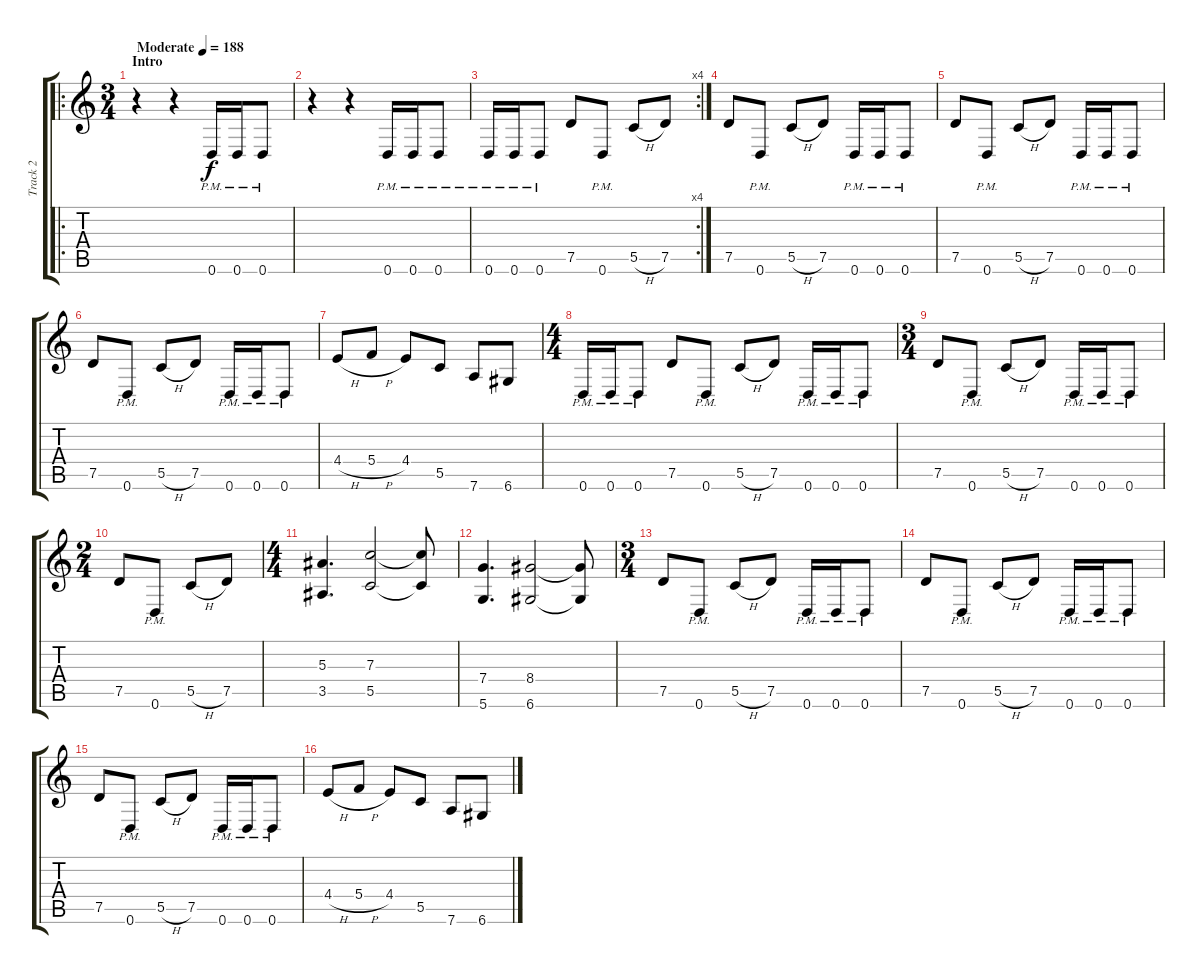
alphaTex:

\track ("Track 2" "Track 2") {instrument distortionguitar}
\staff {score tabs}
\tuning (D4 A3 F3 C3 G2 D2) {hide}
\ro
\ts (3 4)
\section ("" "Intro")
\tempo (188 "Moderate")
\clef g2
\ks c
r.4{dy f instrument distortionguitar} r.4 0.6{pm}.16 0.6{pm}.16 0.6{pm}.8 |
r.4 r.4 0.6{pm}.16 0.6{pm}.16 0.6{pm}.8 |
\rc 4
0.6{pm}.16 0.6{pm}.16 0.6{pm}.8 7.5.8 0.6{pm}.8 5.5{h}.8 7.5.8 |
7.5.8 0.6{pm}.8 5.5{h}.8 7.5.8 0.6{pm}.16 0.6{pm}.16 0.6{pm}.8 |
7.5.8 0.6{pm}.8 5.5{h}.8 7.5.8 0.6{pm}.16 0.6{pm}.16 0.6{pm}.8 |
7.5.8 0.6{pm}.8 5.5{h}.8 7.5.8 0.6{pm}.16 0.6{pm}.16 0.6{pm}.8 |
4.4{h}.8 5.4{h}.8 4.4.8 5.5.8 7.6.8 6.6.8 |
\ts (4 4)
0.6{pm}.16 0.6{pm}.16 0.6{pm}.8 7.5.8 0.6{pm}.8 5.5{h}.8 7.5.8 0.6{pm}.16 0.6{pm}.16 0.6{pm}.8 |
\ts (3 4)
7.5.8 0.6{pm}.8 5.5{h}.8 7.5.8 0.6{pm}.16 0.6{pm}.16 0.6{pm}.8 |
\ts (2 4)
7.5.8 0.6{pm}.8 5.5{h}.8 7.5.8 |
\ts (4 4)
(5.3 3.5).4{d} (7.3 5.5).2 (7.3{t} 5.5{t}).8 |
(7.4 5.6).4{d} (8.4 6.6).2 (8.4{t} 6.6{t}).8 |
\ts (3 4)
7.5.8 0.6{pm}.8 5.5{h}.8 7.5.8 0.6{pm}.16 0.6{pm}.16 0.6{pm}.8 |
7.5.8 0.6{pm}.8 5.5{h}.8 7.5.8 0.6{pm}.16 0.6{pm}.16 0.6{pm}.8 |
7.5.8 0.6{pm}.8 5.5{h}.8 7.5.8 0.6{pm}.16 0.6{pm}.16 0.6{pm}.8 |
4.4{h}.8 5.4{h}.8 4.4.8 5.5.8 7.6.8 6.6.8
